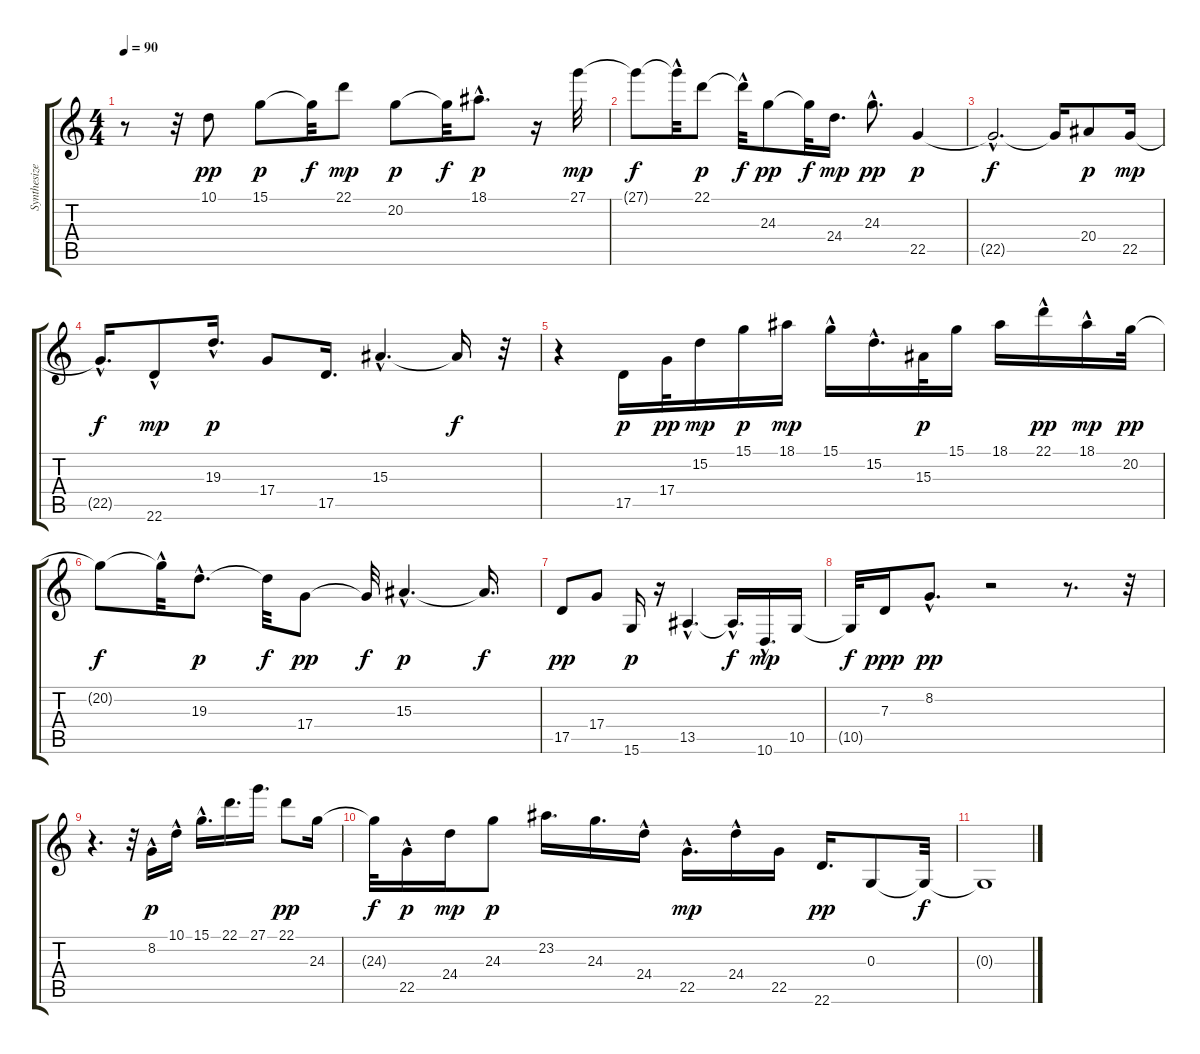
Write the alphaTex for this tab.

\track ("Synthesizer effect" "Synthesize") {instrument musicbox}
\staff {score tabs}
\tuning (E4 B3 G3 D3 A2 E2) {hide}
\ts (4 4)
\tempo 90
\clef g2
\ks c
r.8{dy f} r.32 10.1.8{dy pp} 15.1.8{dy p} 15.1{t}.32{dy f} 22.1.8{dy mp} 20.2.8{dy p} 20.2{t}.32{dy f} 18.1{hac}.8{d dy p} r.16 27.1.32{dy mp} |
27.1{t}.8{dy f} 27.1{hac t}.32 22.1.8{dy p} 22.1{hac t}.32{dy f} 24.3.8{dy pp} 24.3{t}.32{dy f} 24.4.16{d dy mp} 24.3{hac}.8{d dy pp} 22.5.4{dy p} |
22.5{hac t}.2{d dy f} 22.5{t}.16 20.4.8{dy p} 22.5.16{dy mp} |
22.5{hac t}.16{d dy f} 22.6{hac}.8{dy mp} 19.3{hac}.16{d dy p} 17.4.8 17.5.16{d} 15.3{hac}.4{d} 15.3{t}.16{dy f} r.32 |
r.4 17.5.16{dy p} 17.4.32{dy pp} 15.2.16{dy mp} 15.1.16{dy p} 18.1.16{dy mp} 15.1{hac}.16 15.2{hac}.16{d} 15.3.32{dy p} 15.1.16 18.1.16 22.1{hac}.16{dy pp} 18.1{hac}.16{dy mp} 20.2.32{dy pp} |
20.2{t}.8{dy f} 20.2{hac t}.32 19.3{hac}.8{d dy p} 19.3{t}.32{dy f} 17.4.8{dy pp} 17.4{t}.32{dy f} 15.3{hac}.4{d dy p} 15.3{t}.16{d dy f} |
17.5.8{dy pp} 17.4.8 15.6.16{dy p} r.16 13.5{hac}.4{d} 13.5{hac t}.16{d dy f} 10.6{hac}.16{d dy mp} 10.5.16 |
10.5{t}.32{dy f} 7.3.16{dy ppp} 8.2{hac}.8{d dy pp} r.2 r.8{d} r.32 |
r.4{d} r.32 8.2{hac}.16{dy p} 10.1{hac}.16 15.1{hac}.16{d} 22.1.16{d} 27.1.16{d} 22.1.8{dy pp} 24.3.16 |
24.3{t}.32{dy f} 22.5{hac}.16{dy p} 24.4.16{dy mp} 24.3.8{dy p} 23.2.16{d} 24.3.16{d} 24.4{hac}.16 22.5{hac}.16{d dy mp} 24.4{hac}.16 22.5.16 22.6.16{d dy pp} 0.3.8 0.3{t}.32{dy f} |
0.3{t}.1
